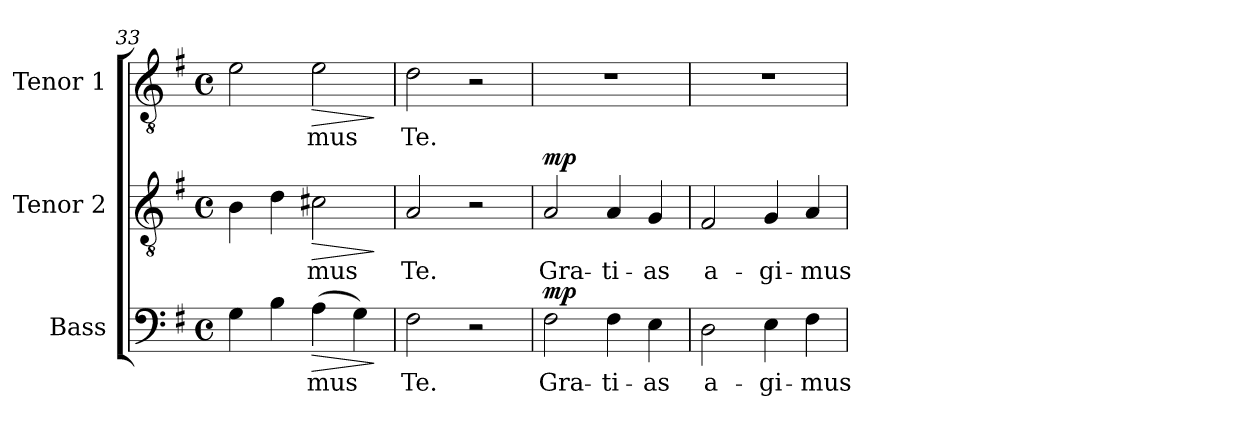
**kern	**text	**dynam	**kern	**text	**dynam	**kern	**text	**dynam
*part3	*part3	*part3	*part2	*part2	*part2	*part1	*part1	*part1
*staff3	*staff3	*staff3	*staff2	*staff2	*staff2	*staff1	*staff1	*staff1
*I"Bass	*	*	*I"Tenor 2	*	*	*I"Tenor 1	*	*
*I'B.	*	*	*I'T. 2	*	*	*I'T. 1	*	*
*clefF4	*	*	*clefGv2	*	*	*clefGv2	*	*
*k[f#]	*	*	*k[f#]	*	*	*k[f#]	*	*
*G:	*	*	*G:	*	*	*G:	*	*
*M4/4	*	*	*M4/4	*	*	*M4/4	*	*
*met(c)	*	*	*met(c)	*	*	*met(c)	*	*
=33	=33	=33	=33	=33	=33	=33	=33	=33
4G\	.	.	4B\	.	.	2e\	.	.
4B\	.	.	4d\	.	.	.	.	.
!	!LO:LY:b	!LO:HP:b	!	!LO:LY:b	!LO:HP:b	!	!LO:LY:b	!LO:HP:b
(>4A\	-mus	>	2c#X\	-mus	>	2e\	-mus	>
4G\)	.	.	.	.	.	.	.	.
.	.	]	.	.	]	.	.	]
!!LO:LB:g=z
=34	=34	=34	=34	=34	=34	=34	=34	=34
!	!LO:LY:b	!	!	!LO:LY:b	!	!	!LO:LY:b	!
2F#\	Te.	.	2A/	Te.	.	2d\	Te.	.
2r	.	.	2r	.	.	2r	.	.
=35	=35	=35	=35	=35	=35	=35	=35	=35
!	!LO:LY:b	!LO:DY:a	!	!LO:LY:b	!LO:DY:a	!	!	!
2F#\	Gra-	mp	2A/	Gra-	mp	1r	.	.
!	!LO:LY:b	!	!	!LO:LY:b	!	!	!	!
4F#\	-ti-	.	4A/	-ti-	.	.	.	.
!	!LO:LY:b	!	!	!LO:LY:b	!	!	!	!
4E\	-as	.	4G/	-as	.	.	.	.
=36	=36	=36	=36	=36	=36	=36	=36	=36
!	!LO:LY:b	!	!	!LO:LY:b	!	!	!	!
2D\	a-	.	2F#/	a-	.	1r	.	.
!	!LO:LY:b	!	!	!LO:LY:b	!	!	!	!
4E\	-gi-	.	4G/	-gi-	.	.	.	.
!	!LO:LY:b	!	!	!LO:LY:b	!	!	!	!
4F#\	-mus	.	4A/	-mus	.	.	.	.
=	=	=	=	=	=	=	=	=
*-	*-	*-	*-	*-	*-	*-	*-	*-
